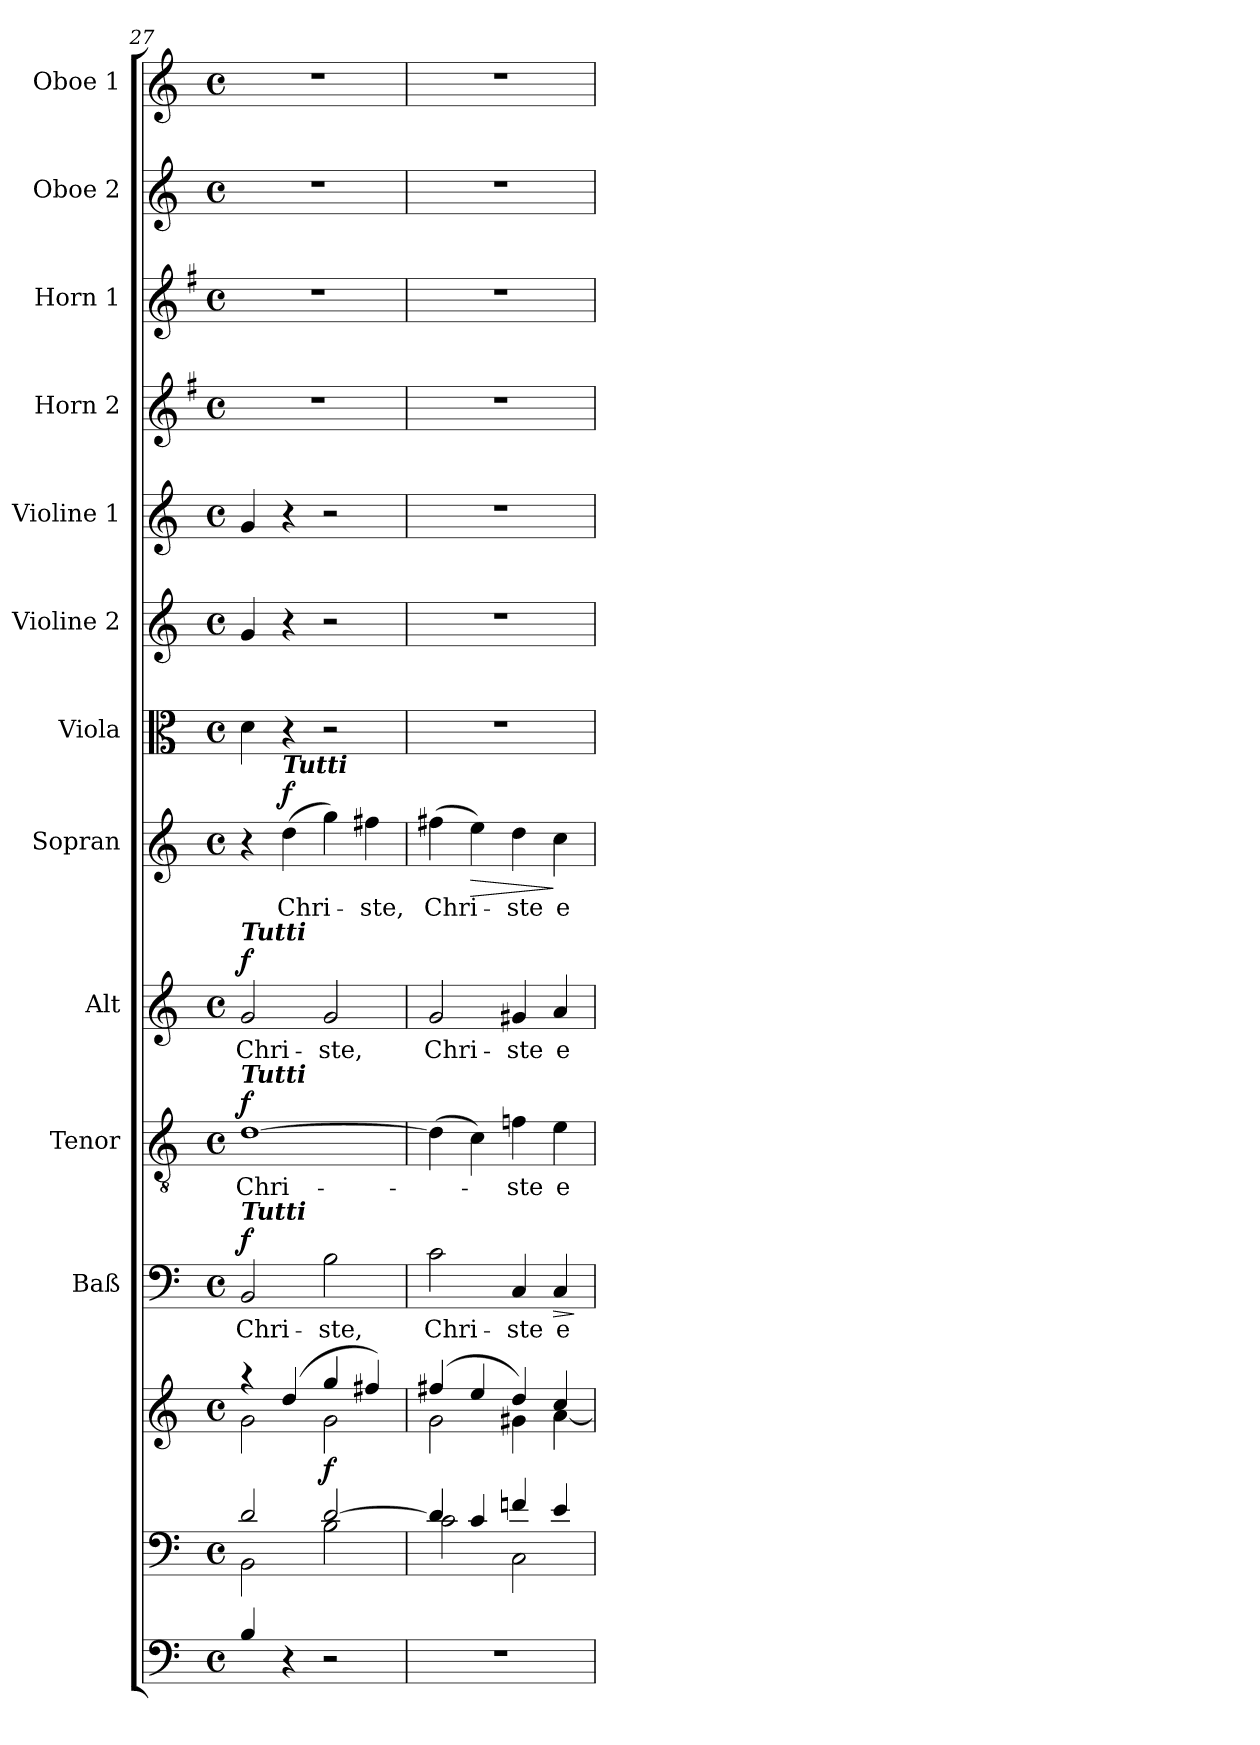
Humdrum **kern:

**kern	**kern	**kern	**dynam	**kern	**text	**dynam	**kern	**text	**dynam	**kern	**text	**dynam	**kern	**text	**dynam	**kern	**kern	**kern	**kern	**kern	**kern	**kern
*part13	*part12	*part12	*part12	*part11	*part11	*part11	*part10	*part10	*part10	*part9	*part9	*part9	*part8	*part8	*part8	*part7	*part6	*part5	*part4	*part3	*part2	*part1
*staff14	*staff13	*staff12	*staff12/13	*staff11	*staff11	*staff11	*staff10	*staff10	*staff10	*staff9	*staff9	*staff9	*staff8	*staff8	*staff8	*staff7	*staff6	*staff5	*staff4	*staff3	*staff2	*staff1
*	*	*	*	*I"Baß	*	*	*I"Tenor	*	*	*I"Alt	*	*	*I"Sopran	*	*	*I"Viola	*I"Violine 2	*I"Violine 1	*I"Horn 2	*I"Horn 1	*I"Oboe 2	*I"Oboe 1
*	*	*	*	*I'Baß	*	*	*I'Ten	*	*	*I'Alt	*	*	*I'Sop	*	*	*I'Vla.	*I'Vln. 2	*I'Vln. 1	*I'Hrn. 2	*I'Hrn. 1	*I'Ob. 2	*I'Ob. 1
*clefF4	*clefF4	*clefG2	*	*clefF4	*	*	*clefGv2	*	*	*clefG2	*	*	*clefG2	*	*	*clefC3	*clefG2	*clefG2	*clefG2	*clefG2	*clefG2	*clefG2
*ITrd7c12	*	*	*	*	*	*	*	*	*	*	*	*	*	*	*	*	*	*	*ITrd4c7	*ITrd4c7	*	*
*k[]	*k[]	*k[]	*	*k[]	*	*	*k[]	*	*	*k[]	*	*	*k[]	*	*	*k[]	*k[]	*k[]	*k[]	*k[]	*k[]	*k[]
*C:	*C:	*C:	*	*C:	*	*	*C:	*	*	*C:	*	*	*C:	*	*	*C:	*C:	*C:	*C:	*C:	*C:	*C:
*M4/4	*M4/4	*M4/4	*	*M4/4	*	*	*M4/4	*	*	*M4/4	*	*	*M4/4	*	*	*M4/4	*M4/4	*M4/4	*M4/4	*M4/4	*M4/4	*M4/4
*met(c)	*met(c)	*met(c)	*	*met(c)	*	*	*met(c)	*	*	*met(c)	*	*	*met(c)	*	*	*met(c)	*met(c)	*met(c)	*met(c)	*met(c)	*met(c)	*met(c)
=27	=27	=27	=27	=27	=27	=27	=27	=27	=27	=27	=27	=27	=27	=27	=27	=27	=27	=27	=27	=27	=27	=27
*	*^	*^	*	*	*	*	*	*	*	*	*	*	*	*	*	*	*	*	*	*	*	*
!	!	!	!	!	!	!	!	!	!	!	!	!LO:TX:a:Bi:t=Tutti	!	!	!	!	!	!	!	!	!	!	!	!
!	!	!	!	!	!	!	!	!	!LO:TX:a:Bi:t=Tutti	!	!	!	!	!	!	!	!	!	!	!	!	!	!	!
!	!	!	!	!	!	!LO:TX:a:Bi:t=Tutti	!	!	!	!	!	!	!	!	!	!	!	!	!	!	!	!	!	!
!	!	!	!	!	!	!	!LO:LY:b	!LO:DY:a	!	!LO:LY:b	!LO:DY:a	!	!LO:LY:b	!LO:DY:a	!	!	!	!	!	!	!	!	!	!
4BB/	2d/	2BB\	4raa	2g\	.	2BB/	Chri-	f	[1d	Chri-	f	2g/	Chri-	f	4r	.	.	4d\	4g/	4g/	1r	1r	1r	1r
!	!	!	!	!	!	!	!	!	!	!	!	!	!	!	!LO:TX:a:Bi:t=Tutti	!	!	!	!	!	!	!	!	!
!	!	!	!	!	!	!	!	!	!	!	!	!	!	!	!	!LO:LY:b	!LO:DY:a	!	!	!	!	!	!	!
4r	.	.	(>4dd/	.	.	.	.	.	.	.	.	.	.	.	(>4dd\	Chri-	f	4r	4r	4r	.	.	.	.
!	!	!	!	!	!LO:DY:b	!	!LO:LY:b	!	!	!	!	!	!LO:LY:b	!	!	!	!	!	!	!	!	!	!	!
2r	[>2d/	2B\	4gg/	2g\	f	2B\	-ste,	.	.	.	.	2g/	-ste,	.	4gg\)	.	.	2r	2r	2r	.	.	.	.
!	!	!	!	!	!	!	!	!	!	!	!	!	!	!	!	!LO:LY:b	!	!	!	!	!	!	!	!
.	.	.	4ff#X/)	.	.	.	.	.	.	.	.	.	.	.	4ff#X\	-ste,	.	.	.	.	.	.	.	.
!!LO:PB:g=z
=28	=28	=28	=28	=28	=28	=28	=28	=28	=28	=28	=28	=28	=28	=28	=28	=28	=28	=28	=28	=28	=28	=28	=28	=28
!	!	!	!	!	!	!	!LO:LY:b	!	!	!	!	!	!LO:LY:b	!	!	!LO:LY:b	!	!	!	!	!	!	!	!
1r	4d/]	2c\	(4ff#X/	2g\	.	2c\	Chri-	.	(>4d\]	.	.	2g/	Chri-	.	(>4ff#X\	Chri-	.	1r	1r	1r	1r	1r	1r	1r
!	!	!	!	!	!	!	!	!	!	!	!	!	!	!	!	!	!LO:HP:b	!	!	!	!	!	!	!
.	4c/	.	4ee/	.	.	.	.	.	4c\)	.	.	.	.	.	4ee\)	.	>	.	.	.	.	.	.	.
!	!	!	!	!	!	!	!LO:LY:b	!	!	!LO:LY:b	!	!	!LO:LY:b	!	!	!LO:LY:b	!	!	!	!	!	!	!	!
.	4fn/	2C\	4dd/)	4g#X\	.	4C/	-ste	.	4fn\	-ste	.	4g#X/	-ste	.	4dd\	-ste	.	.	.	.	.	.	.	.
!	!	!	!	!	!	!	!LO:LY:b	!LO:HP:b	!	!LO:LY:b	!	!	!LO:LY:b	!	!	!LO:LY:b	!	!	!	!	!	!	!	!
.	4e/	.	4cc/	[<4a\	.	4C/	e-	>	4e\	e-	.	4a/	e-	.	4cc\	e-	]	.	.	.	.	.	.	.
*	*v	*v	*	*	*	*	*	*	*	*	*	*	*	*	*	*	*	*	*	*	*	*	*	*
*	*	*v	*v	*	*	*	*	*	*	*	*	*	*	*	*	*	*	*	*	*	*	*	*
.	.	.	.	.	.	]	.	.	.	.	.	.	.	.	.	.	.	.	.	.	.	.
=	=	=	=	=	=	=	=	=	=	=	=	=	=	=	=	=	=	=	=	=	=	=
*-	*-	*-	*-	*-	*-	*-	*-	*-	*-	*-	*-	*-	*-	*-	*-	*-	*-	*-	*-	*-	*-	*-
